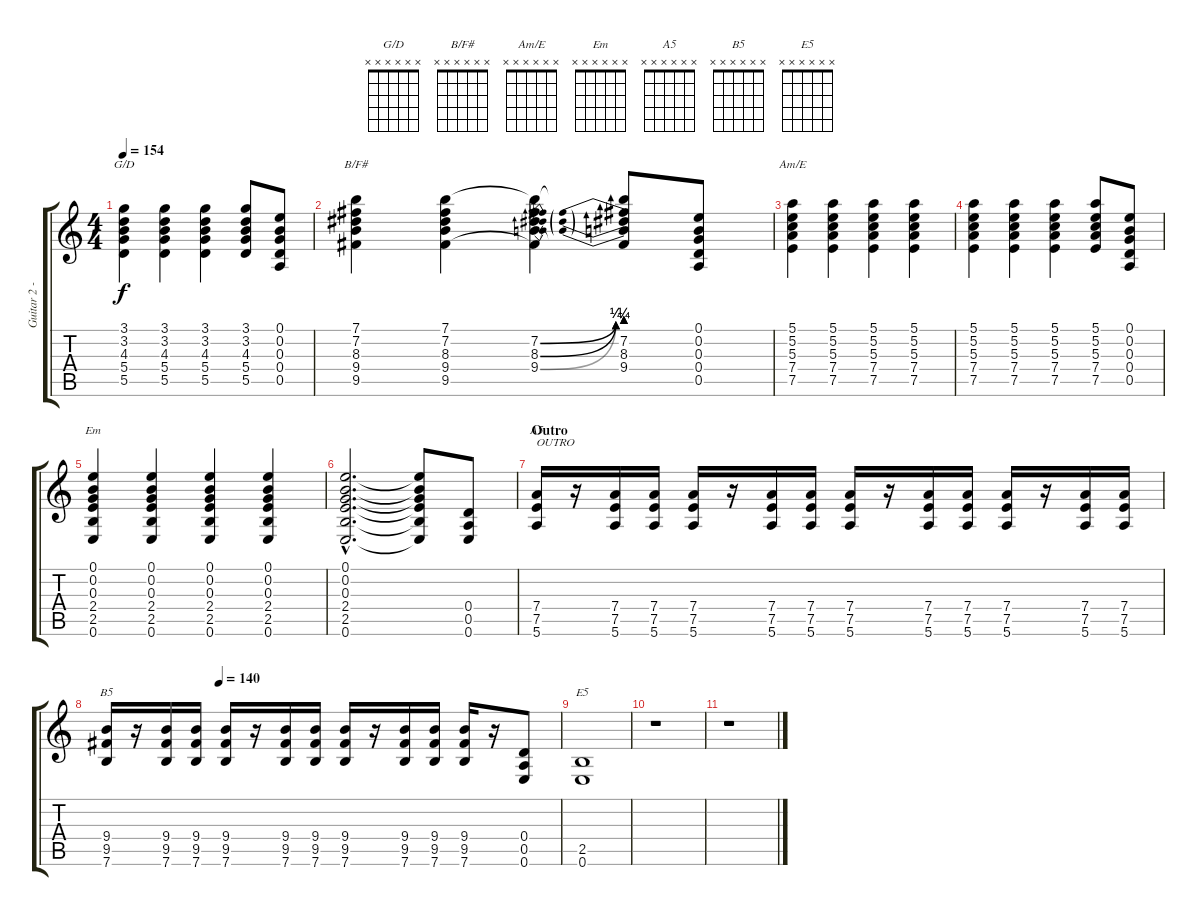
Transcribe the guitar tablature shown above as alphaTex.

\track ("Guitar 2 - Rythm" "Guitar 2 -") {instrument distortionguitar}
\staff {score tabs}
\tuning (E4 B3 G3 D3 A2 E2) {hide}
\chord ("G/D" x x x x x x) {firstfret 0}
\chord ("B/F#" x x x x x x) {firstfret 0}
\chord ("Am/E" x x x x x x) {firstfret 0}
\chord ("Em" x x x x x x) {firstfret 0}
\chord ("A5" x x x x x x) {firstfret 0}
\chord ("B5" x x x x x x) {firstfret 0}
\chord ("E5" x x x x x x) {firstfret 0}
\ts (4 4)
\tempo 154
\clef g2
\ks c
(3.1 3.2 4.3 5.4 5.5).4{ch "G/D" dy f} (3.1 3.2 4.3 5.4 5.5).4 (3.1 3.2 4.3 5.4 5.5).4 (3.1 3.2 4.3 5.4 5.5).8 (0.1 0.2 0.3 0.4 0.5).8 |
(7.1 7.2 8.3 9.4 9.5).4{ch "B/F#"} (7.1 7.2 8.3 9.4 9.5).4 (7.1{t} 7.2{be (bend 0 0 60 1)} 8.3{be (bend 0 0 60 1)} 9.4{be (bend 0 0 60 1)} 9.5{t}).4 (7.1{t} 7.2{be (prebend 0 1 60 1)} 8.3{be (prebend 0 1 60 1)} 9.4{be (prebend 0 1 60 1)} 9.5{t}).8 (0.1 0.2 0.3 0.4 0.5).8 |
(5.1 5.2 5.3 7.4 7.5).4{ch "Am/E"} (5.1 5.2 5.3 7.4 7.5).4 (5.1 5.2 5.3 7.4 7.5).4 (5.1 5.2 5.3 7.4 7.5).4 |
(5.1 5.2 5.3 7.4 7.5).4 (5.1 5.2 5.3 7.4 7.5).4 (5.1 5.2 5.3 7.4 7.5).4 (5.1 5.2 5.3 7.4 7.5).8 (0.1 0.2 0.3 0.4 0.5).8 |
(0.1 0.2 0.3 2.4 2.5 0.6).4{ch "Em"} (0.1 0.2 0.3 2.4 2.5 0.6).4 (0.1 0.2 0.3 2.4 2.5 0.6).4 (0.1 0.2 0.3 2.4 2.5 0.6).4 |
(0.1{hac} 0.2{hac} 0.3{hac} 2.4{hac} 2.5{hac} 0.6{hac}).2{d} (0.1{t} 0.2{t} 0.3{t} 2.4{t} 2.5{t} 0.6{t}).8 (0.4 0.5 0.6).8 |
\section ("" "Outro")
(7.4 7.5 5.6).16{ch "A5" txt "OUTRO" balance 8} r.16 (7.4 7.5 5.6).16 (7.4 7.5 5.6).16 (7.4 7.5 5.6).16 r.16 (7.4 7.5 5.6).16 (7.4 7.5 5.6).16 (7.4 7.5 5.6).16 r.16 (7.4 7.5 5.6).16 (7.4 7.5 5.6).16 (7.4 7.5 5.6).16 r.16 (7.4 7.5 5.6).16 (7.4 7.5 5.6).16 |
\tempo (140 0.25)
(9.4 9.5 7.6).16{ch "B5"} r.16 (9.4 9.5 7.6).16 (9.4 9.5 7.6).16 (9.4 9.5 7.6).16 r.16 (9.4 9.5 7.6).16 (9.4 9.5 7.6).16 (9.4 9.5 7.6).16 r.16 (9.4 9.5 7.6).16 (9.4 9.5 7.6).16 (9.4 9.5 7.6).16 r.16 (0.4 0.5 0.6).8 |
(2.5 0.6).1{ch "E5"} |
r.1 |
r.1
